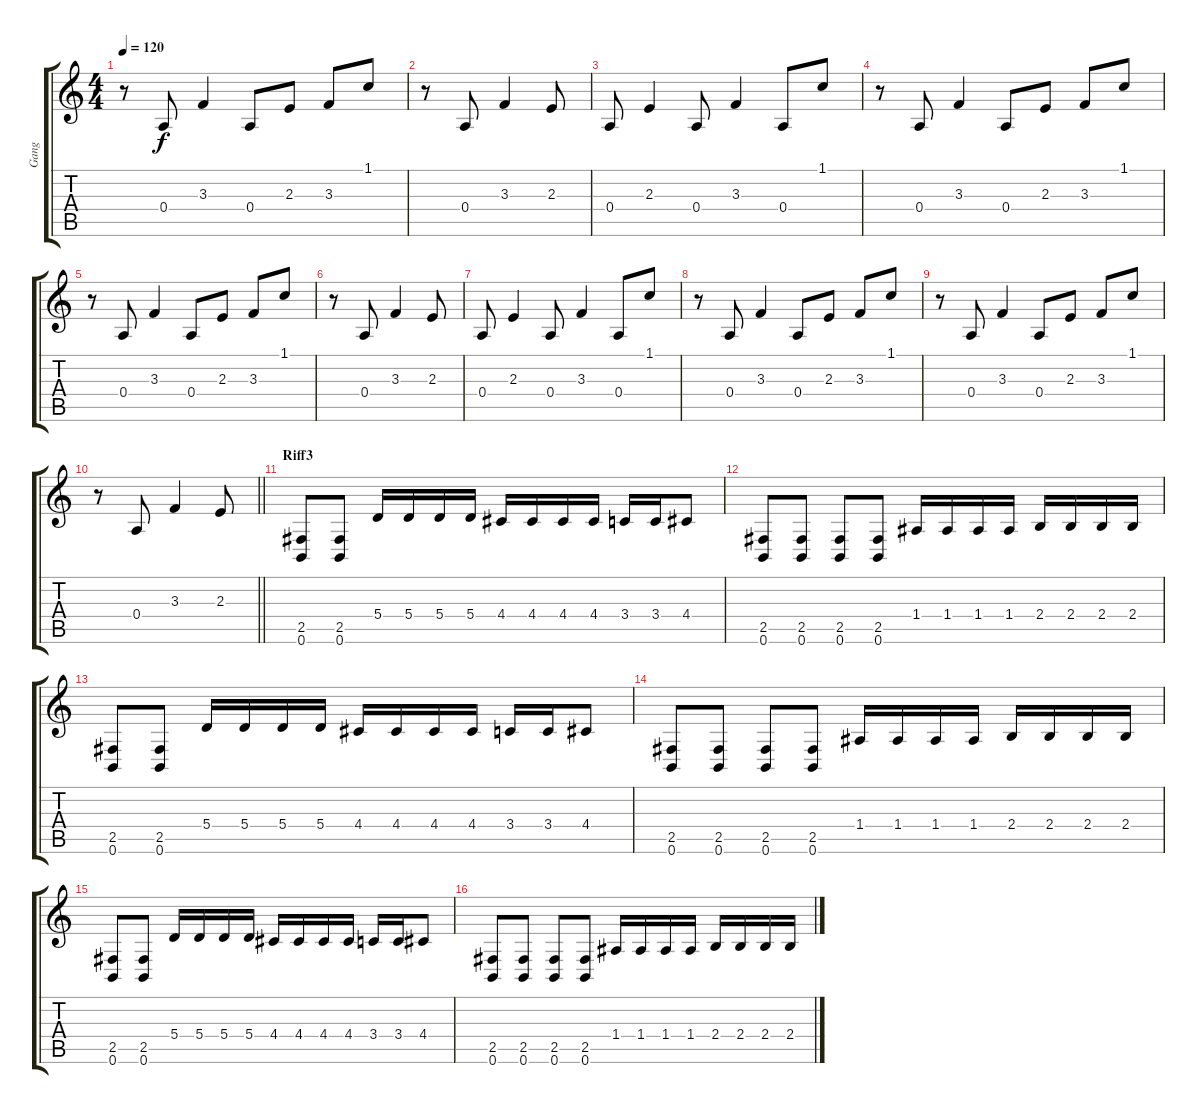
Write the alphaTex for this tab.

\track ("Gang" "Gang") {instrument distortionguitar}
\staff {score tabs}
\tuning (B3 Gb3 D3 A2 E2 B1) {hide}
\ts (4 4)
\tempo 120
\clef g2
\ks c
r.8{dy f} 0.4.8 3.3.4 0.4.8 2.3.8 3.3.8 1.1.8 |
r.8 0.4.8 3.3.4 2.3.8 |
0.4.8{instrument electricguitarclean} 2.3.4 0.4.8 3.3.4 0.4.8 1.1.8 |
r.8 0.4.8 3.3.4 0.4.8 2.3.8 3.3.8 1.1.8 |
r.8 0.4.8 3.3.4 0.4.8 2.3.8 3.3.8 1.1.8 |
r.8 0.4.8 3.3.4 2.3.8 |
0.4.8{instrument electricguitarclean} 2.3.4 0.4.8 3.3.4 0.4.8 1.1.8 |
r.8 0.4.8 3.3.4 0.4.8 2.3.8 3.3.8 1.1.8 |
r.8 0.4.8 3.3.4 0.4.8 2.3.8 3.3.8 1.1.8 |
\barLineRight lightlight
r.8 0.4.8 3.3.4 2.3.8 |
\section ("" "Riff3")
(2.5 0.6).8{instrument distortionguitar} (2.5 0.6).8 5.4.16 5.4.16 5.4.16 5.4.16 4.4.16 4.4.16 4.4.16 4.4.16 3.4.16 3.4.16 4.4.8 |
(2.5 0.6).8 (2.5 0.6).8 (2.5 0.6).8 (2.5 0.6).8 1.4.16 1.4.16 1.4.16 1.4.16 2.4.16 2.4.16 2.4.16 2.4.16 |
(2.5 0.6).8{instrument distortionguitar} (2.5 0.6).8 5.4.16 5.4.16 5.4.16 5.4.16 4.4.16 4.4.16 4.4.16 4.4.16 3.4.16 3.4.16 4.4.8 |
(2.5 0.6).8 (2.5 0.6).8 (2.5 0.6).8 (2.5 0.6).8 1.4.16 1.4.16 1.4.16 1.4.16 2.4.16 2.4.16 2.4.16 2.4.16 |
(2.5 0.6).8{instrument distortionguitar} (2.5 0.6).8 5.4.16 5.4.16 5.4.16 5.4.16 4.4.16 4.4.16 4.4.16 4.4.16 3.4.16 3.4.16 4.4.8 |
(2.5 0.6).8 (2.5 0.6).8 (2.5 0.6).8 (2.5 0.6).8 1.4.16 1.4.16 1.4.16 1.4.16 2.4.16 2.4.16 2.4.16 2.4.16
